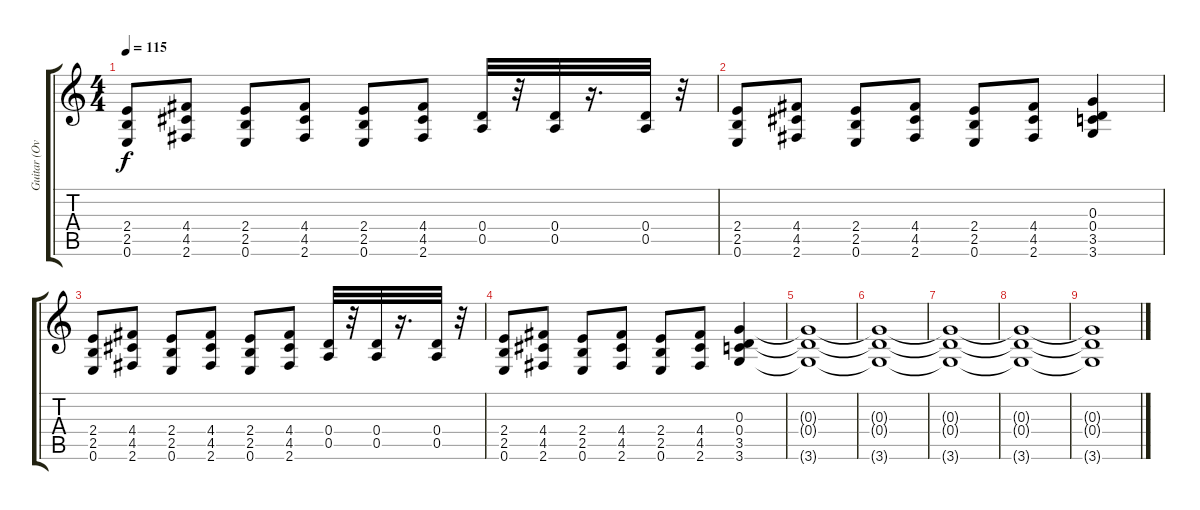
\track ("Guitar (Overdubs/Fills)" "Guitar (Ov") {instrument distortionguitar}
\staff {score tabs}
\tuning (E4 B3 G3 D3 A2 E2) {hide}
\ts (4 4)
\tempo 115
\clef g2
\ks c
(2.4 2.5 0.6).8{dy f} (4.4 4.5 2.6).8 (2.4 2.5 0.6).8 (4.4 4.5 2.6).8 (2.4 2.5 0.6).8 (4.4 4.5 2.6).8 (0.4 0.5).32 r.32 (0.4 0.5).32 r.16{d} (0.4 0.5).32 r.32 |
(2.4 2.5 0.6).8 (4.4 4.5 2.6).8 (2.4 2.5 0.6).8 (4.4 4.5 2.6).8 (2.4 2.5 0.6).8 (4.4 4.5 2.6).8 (0.3 0.4 3.5 3.6).4 |
(2.4 2.5 0.6).8 (4.4 4.5 2.6).8 (2.4 2.5 0.6).8 (4.4 4.5 2.6).8 (2.4 2.5 0.6).8 (4.4 4.5 2.6).8 (0.4 0.5).32 r.32 (0.4 0.5).32 r.16{d} (0.4 0.5).32 r.32 |
(2.4 2.5 0.6).8 (4.4 4.5 2.6).8 (2.4 2.5 0.6).8 (4.4 4.5 2.6).8 (2.4 2.5 0.6).8 (4.4 4.5 2.6).8 (0.3 0.4 3.5 3.6).4 |
(0.3{t} 0.4{t} 3.6{t}).1 |
(0.3{t} 0.4{t} 3.6{t}).1 |
(0.3{t} 0.4{t} 3.6{t}).1 |
(0.3{t} 0.4{t} 3.6{t}).1 |
(0.3{t} 0.4{t} 3.6{t}).1
